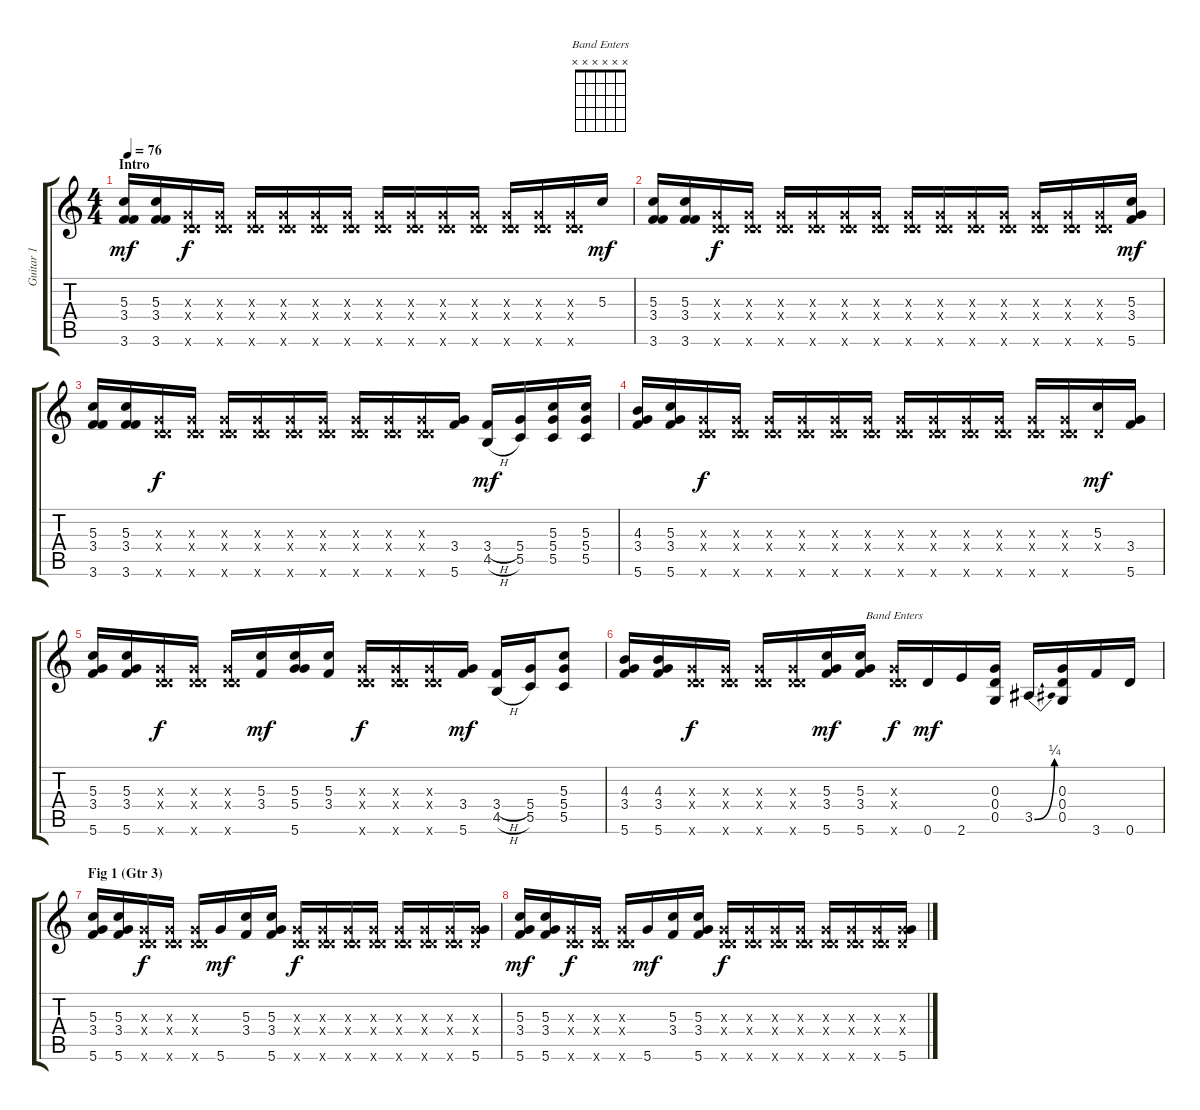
\track ("Guitar 1" "Guitar 1") {instrument distortionguitar}
\staff {score tabs}
\tuning (D4 B3 G3 D3 G2 D3) {hide}
\chord ("Band Enters" x x x x x x)
\ts (4 4)
\section ("" "Intro")
\tempo 76
\clef g2
\ks c
(5.3 3.4 3.6).16{dy mf instrument distortionguitar} (5.3 3.4 3.6).16 (0.3{x} 0.4{x} 0.6{x}).16{dy f} (0.3{x} 0.4{x} 0.6{x}).16 (0.3{x} 0.4{x} 0.6{x}).16 (0.3{x} 0.4{x} 0.6{x}).16 (0.3{x} 0.4{x} 0.6{x}).16 (0.3{x} 0.4{x} 0.6{x}).16 (0.3{x} 0.4{x} 0.6{x}).16 (0.3{x} 0.4{x} 0.6{x}).16 (0.3{x} 0.4{x} 0.6{x}).16 (0.3{x} 0.4{x} 0.6{x}).16 (0.3{x} 0.4{x} 0.6{x}).16 (0.3{x} 0.4{x} 0.6{x}).16 (0.3{x} 0.4{x} 0.6{x}).16 5.3.16{dy mf} |
(5.3 3.4 3.6).16 (5.3 3.4 3.6).16 (0.3{x} 0.4{x} 0.6{x}).16{dy f} (0.3{x} 0.4{x} 0.6{x}).16 (0.3{x} 0.4{x} 0.6{x}).16 (0.3{x} 0.4{x} 0.6{x}).16 (0.3{x} 0.4{x} 0.6{x}).16 (0.3{x} 0.4{x} 0.6{x}).16 (0.3{x} 0.4{x} 0.6{x}).16 (0.3{x} 0.4{x} 0.6{x}).16 (0.3{x} 0.4{x} 0.6{x}).16 (0.3{x} 0.4{x} 0.6{x}).16 (0.3{x} 0.4{x} 0.6{x}).16 (0.3{x} 0.4{x} 0.6{x}).16 (0.3{x} 0.4{x} 0.6{x}).16 (5.3 3.4 5.6).16{dy mf} |
(5.3 3.4 3.6).16 (5.3 3.4 3.6).16 (0.3{x} 0.4{x} 0.6{x}).16{dy f} (0.3{x} 0.4{x} 0.6{x}).16 (0.3{x} 0.4{x} 0.6{x}).16 (0.3{x} 0.4{x} 0.6{x}).16 (0.3{x} 0.4{x} 0.6{x}).16 (0.3{x} 0.4{x} 0.6{x}).16 (0.3{x} 0.4{x} 0.6{x}).16 (0.3{x} 0.4{x} 0.6{x}).16 (0.3{x} 0.4{x} 0.6{x}).16 (3.4 5.6).16 (3.4{h} 4.5{h}).16{dy mf} (5.4 5.5).16 (5.3 5.4 5.5).16 (5.3 5.4 5.5).16 |
(4.3 3.4 5.6).16 (5.3 3.4 5.6).16 (0.3{x} 0.4{x} 0.6{x}).16{dy f} (0.3{x} 0.4{x} 0.6{x}).16 (0.3{x} 0.4{x} 0.6{x}).16 (0.3{x} 0.4{x} 0.6{x}).16 (0.3{x} 0.4{x} 0.6{x}).16 (0.3{x} 0.4{x} 0.6{x}).16 (0.3{x} 0.4{x} 0.6{x}).16 (0.3{x} 0.4{x} 0.6{x}).16 (0.3{x} 0.4{x} 0.6{x}).16 (0.3{x} 0.4{x} 0.6{x}).16 (0.3{x} 0.4{x} 0.6{x}).16 (0.3{x} 0.4{x} 0.6{x}).16 (5.3 0.4{x}).16{dy mf} (3.4 5.6).16 |
(5.3 3.4 5.6).16 (5.3 3.4 5.6).16 (0.3{x} 0.4{x} 0.6{x}).16{dy f} (0.3{x} 0.4{x} 0.6{x}).16 (0.3{x} 0.4{x} 0.6{x}).16 (5.3 3.4).16{dy mf} (5.3 5.4 5.6).16 (5.3 3.4).16 (0.3{x} 0.4{x} 0.6{x}).16{dy f} (0.3{x} 0.4{x} 0.6{x}).16 (0.3{x} 0.4{x} 0.6{x}).16 (3.4 5.6).16{dy mf} (3.4{h} 4.5{h}).16 (5.4 5.5).16 (5.3 5.4 5.5).8 |
(4.3 3.4 5.6).16 (4.3 3.4 5.6).16 (0.3{x} 0.4{x} 0.6{x}).16{dy f} (0.3{x} 0.4{x} 0.6{x}).16 (0.3{x} 0.4{x} 0.6{x}).16 (0.3{x} 0.4{x} 0.6{x}).16 (5.3 3.4 5.6).16{dy mf} (5.3 3.4 5.6).16 (0.3{x} 0.4{x} 0.6{x}).16{ch "Band Enters" dy f} 0.6.16{dy mf} 2.6.16 (0.3 0.4 0.5).16 3.5{be (bend 0 0 60 1)}.16 (0.3 0.4 0.5).16 3.6.16 0.6.16 |
\section ("" "Fig 1 (Gtr 3)")
(5.3 3.4 5.6).16 (5.3 3.4 5.6).16 (0.3{x} 0.4{x} 0.6{x}).16{dy f} (0.3{x} 0.4{x} 0.6{x}).16 (0.3{x} 0.4{x} 0.6{x}).16 5.6.16{dy mf} (5.3 3.4).16 (5.3 3.4 5.6).16 (0.3{x} 0.4{x} 0.6{x}).16{dy f} (0.3{x} 0.4{x} 0.6{x}).16 (0.3{x} 0.4{x} 0.6{x}).16 (0.3{x} 0.4{x} 0.6{x}).16 (0.3{x} 0.4{x} 0.6{x}).16 (0.3{x} 0.4{x} 0.6{x}).16 (0.3{x} 0.4{x} 0.6{x}).16 (0.3{x} 0.4{x} 5.6).16 |
(5.3 3.4 5.6).16{dy mf} (5.3 3.4 5.6).16 (0.3{x} 0.4{x} 0.6{x}).16{dy f} (0.3{x} 0.4{x} 0.6{x}).16 (0.3{x} 0.4{x} 0.6{x}).16 5.6.16{dy mf} (5.3 3.4).16 (5.3 3.4 5.6).16 (0.3{x} 0.4{x} 0.6{x}).16{dy f} (0.3{x} 0.4{x} 0.6{x}).16 (0.3{x} 0.4{x} 0.6{x}).16 (0.3{x} 0.4{x} 0.6{x}).16 (0.3{x} 0.4{x} 0.6{x}).16 (0.3{x} 0.4{x} 0.6{x}).16 (0.3{x} 0.4{x} 0.6{x}).16 (0.3{x} 0.4{x} 5.6).16
